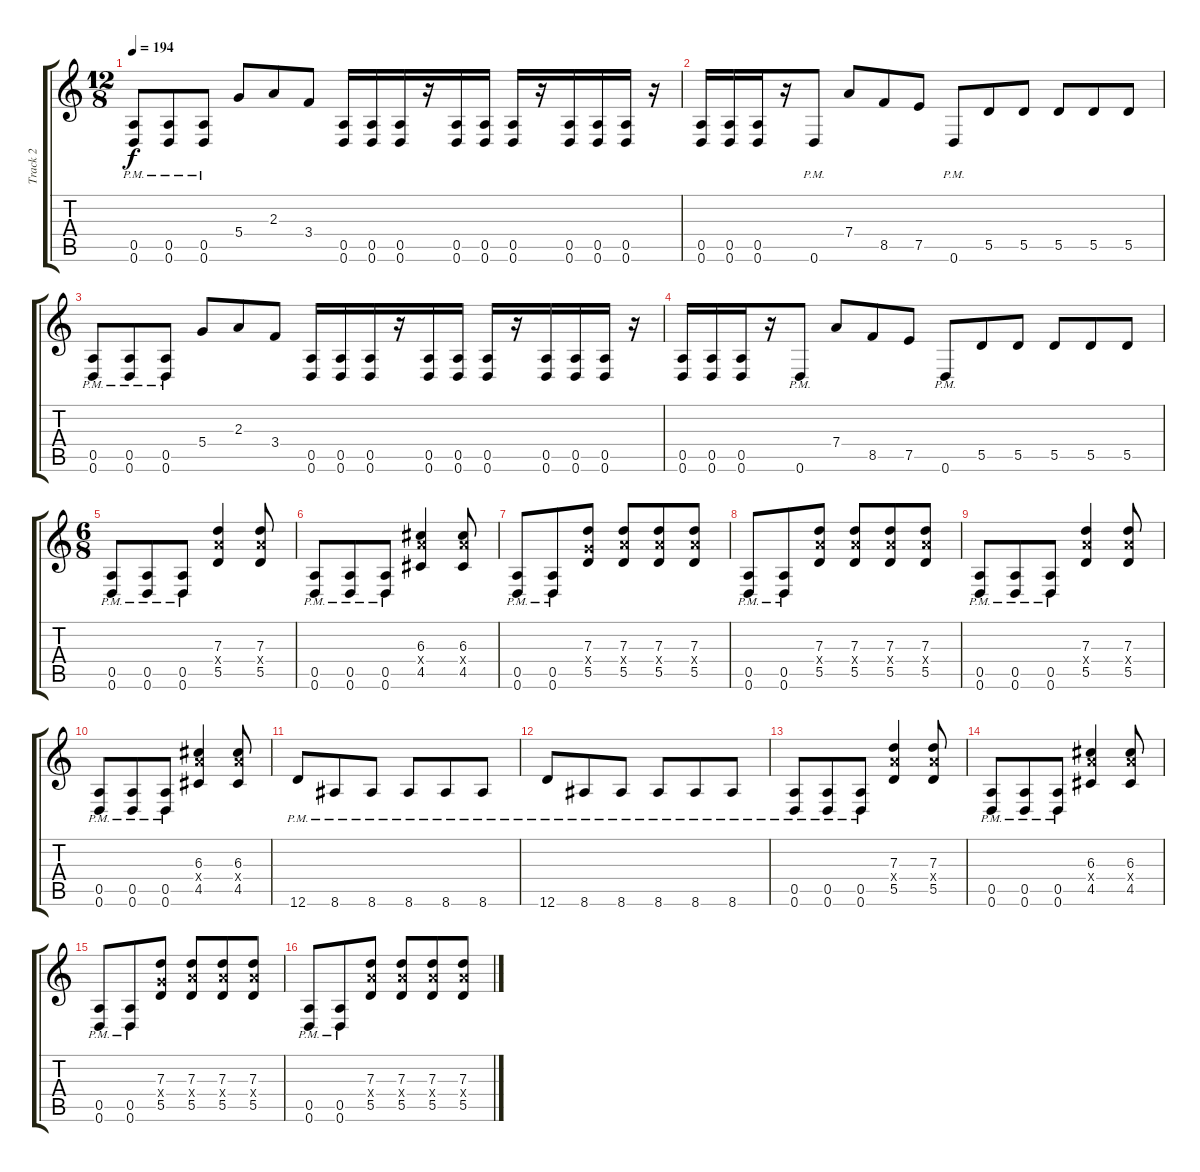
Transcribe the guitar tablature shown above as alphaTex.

\track ("Track 2" "Track 2") {instrument distortionguitar}
\staff {score tabs}
\tuning (E4 B3 G3 D3 A2 D2) {hide}
\ts (12 8)
\tempo 194
\clef g2
\ks c
(0.5{pm} 0.6{pm}).8{dy f} (0.5{pm} 0.6{pm}).8 (0.5{pm} 0.6{pm}).8 5.4.8 2.3.8 3.4.8 (0.5 0.6).16 (0.5 0.6).16 (0.5 0.6).16 r.16 (0.5 0.6).16 (0.5 0.6).16 (0.5 0.6).16 r.16 (0.5 0.6).16 (0.5 0.6).16 (0.5 0.6).16 r.16 |
(0.5 0.6).16 (0.5 0.6).16 (0.5 0.6).16 r.16 0.6{pm}.8 7.4.8 8.5.8 7.5.8 0.6{pm}.8 5.5.8 5.5.8 5.5.8 5.5.8 5.5.8 |
(0.5{pm} 0.6{pm}).8 (0.5{pm} 0.6{pm}).8 (0.5{pm} 0.6{pm}).8 5.4.8 2.3.8 3.4.8 (0.5 0.6).16 (0.5 0.6).16 (0.5 0.6).16 r.16 (0.5 0.6).16 (0.5 0.6).16 (0.5 0.6).16 r.16 (0.5 0.6).16 (0.5 0.6).16 (0.5 0.6).16 r.16 |
(0.5 0.6).16 (0.5 0.6).16 (0.5 0.6).16 r.16 0.6{pm}.8 7.4.8 8.5.8 7.5.8 0.6{pm}.8 5.5.8 5.5.8 5.5.8 5.5.8 5.5.8 |
\ts (6 8)
(0.5{pm} 0.6{pm}).8 (0.5{pm} 0.6{pm}).8 (0.5{pm} 0.6{pm}).8 (7.3 7.4{x} 5.5).4 (7.3 7.4{x} 5.5).8 |
(0.5{pm} 0.6{pm}).8 (0.5{pm} 0.6{pm}).8 (0.5{pm} 0.6{pm}).8 (6.3 7.4{x} 4.5).4 (6.3 7.4{x} 4.5).8 |
(0.5{pm} 0.6{pm}).8 (0.5{pm} 0.6{pm}).8 (7.3 5.4{x} 5.5).8 (7.3 7.4{x} 5.5).8 (7.3 7.4{x} 5.5).8 (7.3 7.4{x} 5.5).8 |
(0.5{pm} 0.6{pm}).8 (0.5{pm} 0.6{pm}).8 (7.3 7.4{x} 5.5).8 (7.3 7.4{x} 5.5).8 (7.3 7.4{x} 5.5).8 (7.3 7.4{x} 5.5).8 |
(0.5{pm} 0.6{pm}).8 (0.5{pm} 0.6{pm}).8 (0.5{pm} 0.6{pm}).8 (7.3 7.4{x} 5.5).4 (7.3 7.4{x} 5.5).8 |
(0.5{pm} 0.6{pm}).8 (0.5{pm} 0.6{pm}).8 (0.5{pm} 0.6{pm}).8 (6.3 7.4{x} 4.5).4 (6.3 7.4{x} 4.5).8 |
12.6{pm}.8 8.6{pm}.8 8.6{pm}.8 8.6{pm}.8 8.6{pm}.8 8.6{pm}.8 |
12.6{pm}.8 8.6{pm}.8 8.6{pm}.8 8.6{pm}.8 8.6{pm}.8 8.6{pm}.8 |
(0.5{pm} 0.6{pm}).8 (0.5{pm} 0.6{pm}).8 (0.5{pm} 0.6{pm}).8 (7.3 7.4{x} 5.5).4 (7.3 7.4{x} 5.5).8 |
(0.5{pm} 0.6{pm}).8 (0.5{pm} 0.6{pm}).8 (0.5{pm} 0.6{pm}).8 (6.3 7.4{x} 4.5).4 (6.3 7.4{x} 4.5).8 |
(0.5{pm} 0.6{pm}).8 (0.5{pm} 0.6{pm}).8 (7.3 5.4{x} 5.5).8 (7.3 7.4{x} 5.5).8 (7.3 7.4{x} 5.5).8 (7.3 7.4{x} 5.5).8 |
(0.5{pm} 0.6{pm}).8 (0.5{pm} 0.6{pm}).8 (7.3 7.4{x} 5.5).8 (7.3 7.4{x} 5.5).8 (7.3 7.4{x} 5.5).8 (7.3 7.4{x} 5.5).8
